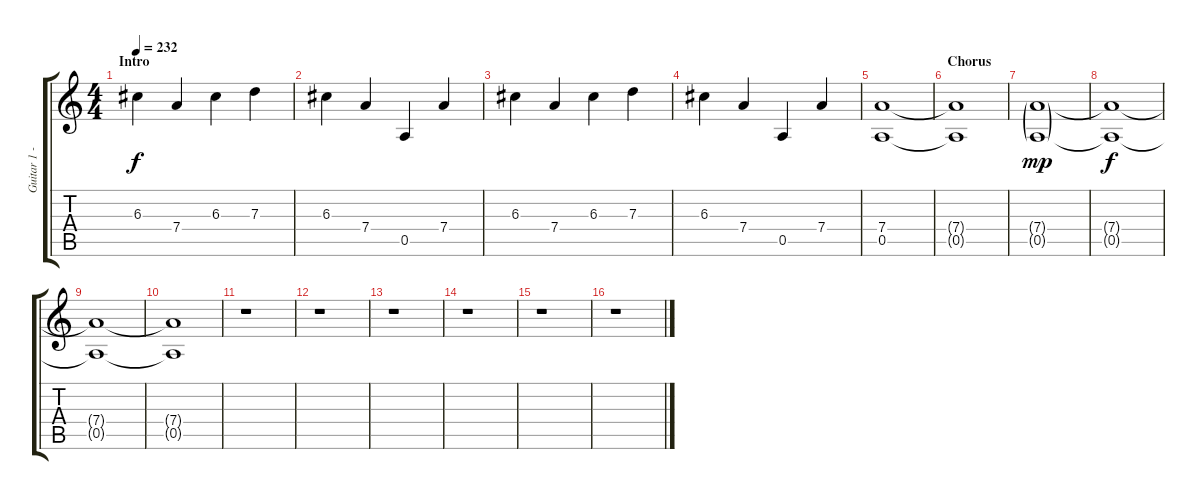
\track ("Guitar 1 - Distortion" "Guitar 1 -") {instrument distortionguitar}
\staff {score tabs}
\tuning (E4 B3 G3 D3 A2 E2) {hide}
\ts (4 4)
\section ("" "Intro")
\tempo 232
\clef g2
\ks c
6.3.4{dy f instrument distortionguitar} 7.4.4 6.3.4 7.3.4 |
6.3.4 7.4.4 0.5.4 7.4.4 |
6.3.4 7.4.4 6.3.4 7.3.4 |
6.3.4 7.4.4 0.5.4 7.4.4 |
(7.4 0.5).1 |
\section ("" "Chorus")
(7.4{t} 0.5{t}).1 |
(7.4{g} 0.5{g}).1{dy mp} |
(7.4{t} 0.5{t}).1{dy f} |
(7.4{t} 0.5{t}).1 |
(7.4{t} 0.5{t}).1 |
r.1 |
r.1 |
r.1 |
r.1 |
r.1 |
r.1
